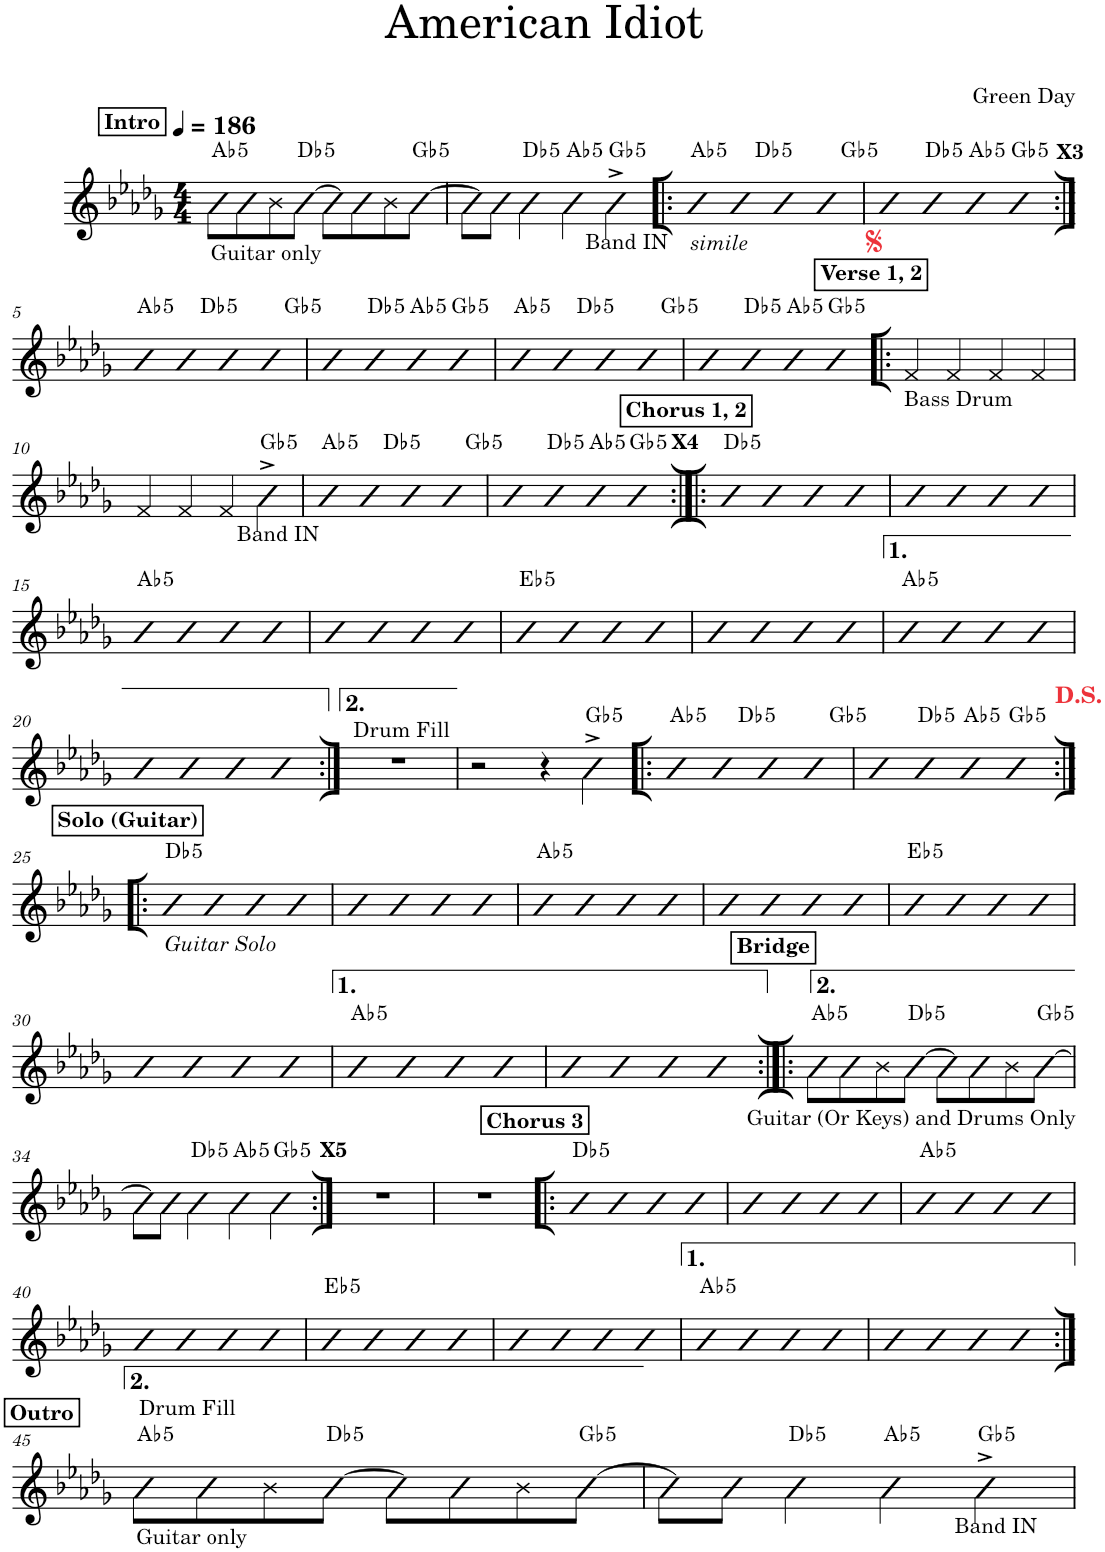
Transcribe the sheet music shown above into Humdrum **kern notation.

**kern	**harte
*part1	*part1
*staff1	*
*I"Piano	*
*I'Pno.	*
*clefG2	*
*k[b-e-a-d-g-]	*
*M4/4	*
*MM186	*
!!LO:REH:place=s1:a:B:cj:t=Intro
=1	=1
!LO:TX:b:t=Guitar only	!LO:H:kt=5
8b-\L	Ab:(1,5)
8b-\	.
8b-\	.
!	!LO:H:kt=5
[8b-\J	Db:(1,5)
8b-\L]	.
8b-\	.
8b-\	.
!	!LO:H:kt=5
[8b-\J	Gb:(1,5)
=2	=2
8b-\L]	.
8b-\J	.
!	!LO:H:kt=5
4b-\	Db:(1,5)
!	!LO:H:kt=5
4b-\	Ab:(1,5)
!LO:TX:b:t=Band IN	!LO:H:kt=5
4b-^\	Gb:(1,5)
=3!|:	=3!|:
!LO:TX:b:i:t=simile	!LO:H:kt=5
*^	*
4b-	4.ryy	Ab:(1,5)
4b-	.	.
!	!	!LO:H:kt=5
.	2ryy	Db:(1,5)
4b-	.	.
4b-	.	.
!	!	!LO:H:kt=5
.	8ryy	Gb:(1,5)
*v	*v	*
=4	=4
4b-	.
!	!LO:H:kt=5
4b-	Db:(1,5)
!	!LO:H:kt=5
4b-	Ab:(1,5)
!LO:TX:a:B:t=X3	!LO:H:kt=5
4b-	Gb:(1,5)
!!LO:LB:g=z
=5:|!	=5:|!
!	!LO:H:kt=5
*^	*
4b-	4.ryy	Ab:(1,5)
4b-	.	.
!	!	!LO:H:kt=5
.	2ryy	Db:(1,5)
4b-	.	.
4b-	.	.
!	!	!LO:H:kt=5
.	8ryy	Gb:(1,5)
*v	*v	*
=6	=6
4b-	.
!	!LO:H:kt=5
4b-	Db:(1,5)
!	!LO:H:kt=5
4b-	Ab:(1,5)
!	!LO:H:kt=5
4b-	Gb:(1,5)
=7	=7
!	!LO:H:kt=5
*^	*
4b-	4.ryy	Ab:(1,5)
4b-	.	.
!	!	!LO:H:kt=5
.	2ryy	Db:(1,5)
4b-	.	.
4b-	.	.
!	!	!LO:H:kt=5
.	8ryy	Gb:(1,5)
*v	*v	*
=8	=8
4b-	.
!	!LO:H:kt=5
4b-	Db:(1,5)
!	!LO:H:kt=5
4b-	Ab:(1,5)
!	!LO:H:kt=5
4b-	Gb:(1,5)
!!LO:REH:place=s1:a:B:cj:t=Verse 1, 2
=9!|:	=9!|:
!LO:TX:b:t=Bass Drum	!
4f/	.
4f/	.
4f/	.
4f/	.
!!LO:LB:g=z
=10	=10
4f/	.
4f/	.
4f/	.
!LO:TX:b:t=Band IN	!LO:H:kt=5
4b-^\	Gb:(1,5)
=11	=11
!	!LO:H:kt=5
*^	*
4b-	4.ryy	Ab:(1,5)
4b-	.	.
!	!	!LO:H:kt=5
.	2ryy	Db:(1,5)
4b-	.	.
4b-	.	.
!	!	!LO:H:kt=5
.	8ryy	Gb:(1,5)
*v	*v	*
=12	=12
4b-	.
!	!LO:H:kt=5
4b-	Db:(1,5)
!	!LO:H:kt=5
4b-	Ab:(1,5)
!LO:TX:a:B:t=X4	!LO:H:kt=5
4b-	Gb:(1,5)
!!LO:REH:place=s1:a:B:cj:t=Chorus 1, 2
=13:|!|:	=13:|!|:
!	!LO:H:kt=5
4b-	Db:(1,5)
4b-	.
4b-	.
4b-	.
=14	=14
4b-	.
4b-	.
4b-	.
4b-	.
!!LO:LB:g=z
=15	=15
!	!LO:H:kt=5
4b-	Ab:(1,5)
4b-	.
4b-	.
4b-	.
=16	=16
4b-	.
4b-	.
4b-	.
4b-	.
=17	=17
!	!LO:H:kt=5
4b-	Eb:(1,5)
4b-	.
4b-	.
4b-	.
=18	=18
4b-	.
4b-	.
4b-	.
4b-	.
=19	=19
!	!LO:H:kt=5
4b-	Ab:(1,5)
4b-	.
4b-	.
4b-	.
!!LO:LB:g=z
=20	=20
4b-	.
4b-	.
4b-	.
4b-	.
=21:|!	=21:|!
!LO:TX:a:t=Drum Fill	!
1r	.
=22	=22
2r	.
4r	.
!	!LO:H:kt=5
4b-^\	Gb:(1,5)
=23!|:	=23!|:
!	!LO:H:kt=5
*^	*
4b-	4.ryy	Ab:(1,5)
4b-	.	.
!	!	!LO:H:kt=5
.	2ryy	Db:(1,5)
4b-	.	.
4b-	.	.
!	!	!LO:H:kt=5
.	8ryy	Gb:(1,5)
*v	*v	*
=24	=24
4b-	.
!	!LO:H:kt=5
4b-	Db:(1,5)
!	!LO:H:kt=5
4b-	Ab:(1,5)
!	!LO:H:kt=5
4b-	Gb:(1,5)
!!LO:LB:g=z
!!LO:REH:place=s1:a:B:cj:t=Solo (Guitar)
=25:|!|:	=25:|!|:
!LO:TX:b:i:t=Guitar Solo	!LO:H:kt=5
4b-	Db:(1,5)
4b-	.
4b-	.
4b-	.
=26	=26
4b-	.
4b-	.
4b-	.
4b-	.
=27	=27
!	!LO:H:kt=5
4b-	Ab:(1,5)
4b-	.
4b-	.
4b-	.
=28	=28
4b-	.
4b-	.
4b-	.
4b-	.
=29	=29
!	!LO:H:kt=5
4b-	Eb:(1,5)
4b-	.
4b-	.
4b-	.
!!LO:LB:g=z
=30	=30
4b-	.
4b-	.
4b-	.
4b-	.
=31	=31
!	!LO:H:kt=5
4b-	Ab:(1,5)
4b-	.
4b-	.
4b-	.
=32	=32
4b-	.
4b-	.
4b-	.
4b-	.
!!LO:REH:place=s1:a:B:cj:t=Bridge
=33:|!|:	=33:|!|:
!LO:TX:b:t=Guitar (Or Keys) and Drums Only	!LO:H:kt=5
8b-\L	Ab:(1,5)
8b-\	.
8b-\	.
!	!LO:H:kt=5
[8b-\J	Db:(1,5)
8b-\L]	.
8b-\	.
8b-\	.
!	!LO:H:kt=5
[8b-\J	Gb:(1,5)
!!LO:LB:g=z
=34	=34
8b-\L]	.
8b-\J	.
!	!LO:H:kt=5
4b-\	Db:(1,5)
!	!LO:H:kt=5
4b-\	Ab:(1,5)
!LO:TX:a:B:t=X5	!LO:H:kt=5
4b-\	Gb:(1,5)
=35:|!	=35:|!
1r	.
=36	=36
1r	.
!!LO:REH:place=s1:a:B:cj:t=Chorus 3
=37!|:	=37!|:
!	!LO:H:kt=5
4b-	Db:(1,5)
4b-	.
4b-	.
4b-	.
=38	=38
4b-	.
4b-	.
4b-	.
4b-	.
=39	=39
!	!LO:H:kt=5
4b-	Ab:(1,5)
4b-	.
4b-	.
4b-	.
!!LO:LB:g=z
=40	=40
4b-	.
4b-	.
4b-	.
4b-	.
=41	=41
!	!LO:H:kt=5
4b-	Eb:(1,5)
4b-	.
4b-	.
4b-	.
=42	=42
4b-	.
4b-	.
4b-	.
4b-	.
=43	=43
!	!LO:H:kt=5
4b-	Ab:(1,5)
4b-	.
4b-	.
4b-	.
=44	=44
4b-	.
4b-	.
4b-	.
4b-	.
!!LO:LB:g=z
!!LO:REH:place=s1:a:B:cj:t=Outro
=45:|!	=45:|!
!LO:TX:b:t=Guitar only	!
!LO:TX:a:t=Drum Fill	!LO:H:kt=5
8b-\L	Ab:(1,5)
8b-\	.
8b-\	.
!	!LO:H:kt=5
[8b-\J	Db:(1,5)
8b-\L]	.
8b-\	.
8b-\	.
!	!LO:H:kt=5
[8b-\J	Gb:(1,5)
=46	=46
8b-\L]	.
8b-\J	.
!	!LO:H:kt=5
4b-\	Db:(1,5)
!	!LO:H:kt=5
4b-\	Ab:(1,5)
!LO:TX:b:t=Band IN	!LO:H:kt=5
4b-^\	Gb:(1,5)
=	=
*-	*-
